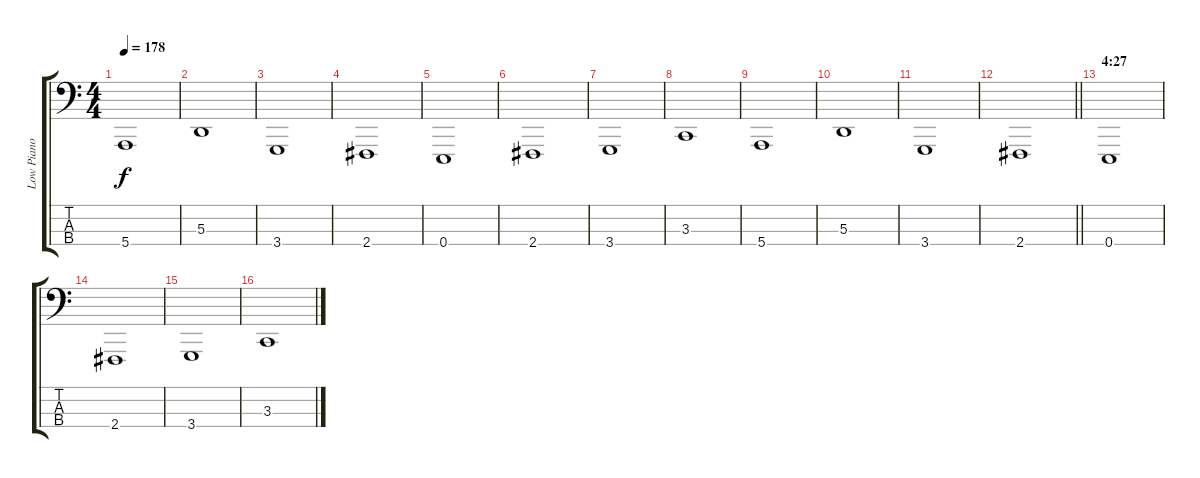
\track ("Low Piano" "Low Piano") {instrument acousticgrandpiano}
\staff {score tabs}
\tuning (G2 D2 A1 E1) {hide}
\ts (4 4)
\tempo 178
\clef f4
\ks c
5.4.1{dy f} |
5.3.1 |
3.4.1 |
2.4.1 |
0.4.1 |
2.4.1 |
3.4.1 |
3.3.1 |
5.4.1 |
5.3.1 |
3.4.1 |
\barLineRight lightlight
2.4.1 |
\section ("" "4:27")
0.4.1 |
2.4.1 |
3.4.1 |
3.3.1
